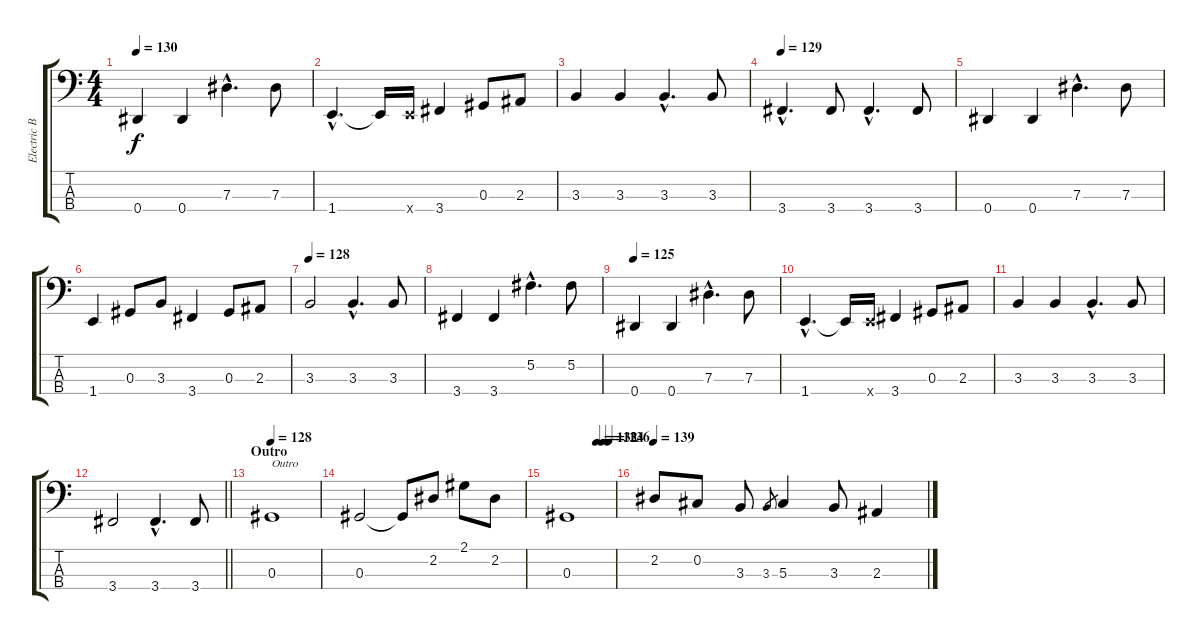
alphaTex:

\track ("Electric Bass" "Electric B") {instrument electricbasspick}
\staff {score tabs}
\tuning (Gb2 Db2 Ab1 Eb1) {hide}
\ts (4 4)
\tempo 130
\clef f4
\ks c
0.4.4{dy f} 0.4.4 7.3{hac}.4{d} 7.3.8 |
1.4{hac}.4{d} 1.4{t}.16 1.4{x}.16 3.4.4 0.3.8 2.3.8 |
3.3.4 3.3.4 3.3{hac}.4{d} 3.3.8 |
\tempo 129
3.4{hac}.4{d} 3.4.8 3.4{hac}.4{d} 3.4.8 |
0.4.4 0.4.4 7.3{hac}.4{d} 7.3.8 |
1.4.4 0.3.8 3.3.8 3.4.4 0.3.8 2.3.8 |
\tempo 128
3.3.2 3.3{hac}.4{d} 3.3.8 |
3.4.4 3.4.4 5.2{hac}.4{d} 5.2.8 |
\tempo 125
0.4.4 0.4.4 7.3{hac}.4{d} 7.3.8 |
1.4{hac}.4{d} 1.4{t}.16 1.4{x}.16 3.4.4 0.3.8 2.3.8 |
3.3.4 3.3.4 3.3{hac}.4{d} 3.3.8 |
\barLineRight lightlight
3.4.2 3.4{hac}.4{d} 3.4.8 |
\section ("" "Outro")
\tempo 128
0.3.1{txt "Outro"} |
0.3.2 0.3{t}.8 2.2.8 2.1.8 2.2.8 |
\tempo (132 0.625)
\tempo (134 0.75)
\tempo (136 0.875)
0.3.1 |
\tempo 139
2.2.8 0.2.8 3.3.8 3.3.8{gr} 5.3.4 3.3.8 2.3.4
